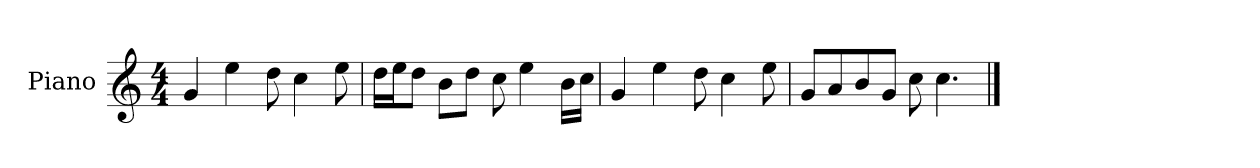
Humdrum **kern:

**kern
*part1
*staff1
*I"Piano
*I'P-no
*clefG2
*k[]
*M4/4
*MM90
=1
4g/
4ee\
8dd\
4cc\
8ee\
=2
16dd\LL
16ee\J
8dd\J
8b\L
8dd\J
8cc\
4ee\
16b\LL
16cc\JJ
=3
4g/
4ee\
8dd\
4cc\
8ee\
=4
8g/L
8a/
8b/
8g/J
8cc\
4.cc\
==
*-
